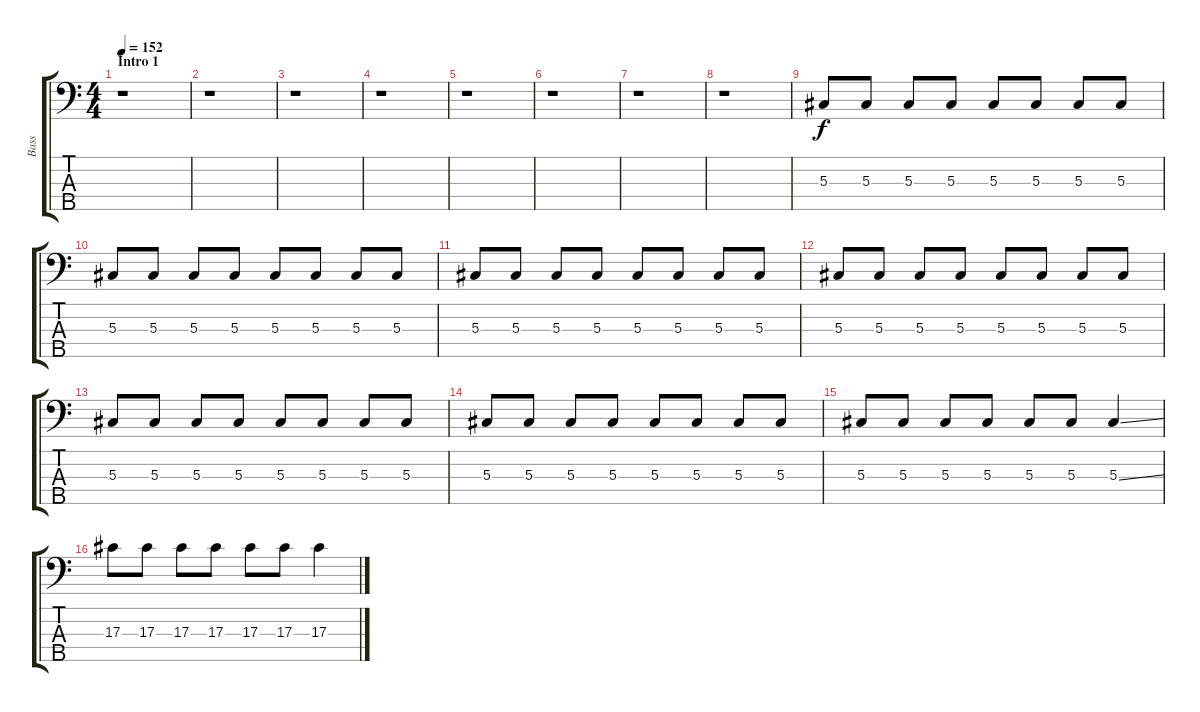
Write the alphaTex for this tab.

\track ("Bass" "Bass") {instrument electricbasspick}
\staff {score tabs}
\tuning (Gb2 Db2 Ab1 Eb1 Bb0) {hide}
\ts (4 4)
\section ("" "Intro 1")
\tempo 152
\clef f4
\ks c
r.1{dy f instrument electricbasspick} |
r.1 |
r.1 |
r.1 |
r.1 |
r.1 |
r.1 |
r.1 |
5.3.8 5.3.8 5.3.8 5.3.8 5.3.8 5.3.8 5.3.8 5.3.8 |
5.3.8 5.3.8 5.3.8 5.3.8 5.3.8 5.3.8 5.3.8 5.3.8 |
5.3.8 5.3.8 5.3.8 5.3.8 5.3.8 5.3.8 5.3.8 5.3.8 |
5.3.8 5.3.8 5.3.8 5.3.8 5.3.8 5.3.8 5.3.8 5.3.8 |
5.3.8 5.3.8 5.3.8 5.3.8 5.3.8 5.3.8 5.3.8 5.3.8 |
5.3.8 5.3.8 5.3.8 5.3.8 5.3.8 5.3.8 5.3.8 5.3.8 |
5.3.8 5.3.8 5.3.8 5.3.8 5.3.8 5.3.8 5.3{ss}.4 |
17.3.8 17.3.8 17.3.8 17.3.8 17.3.8 17.3.8 17.3{ss}.4
